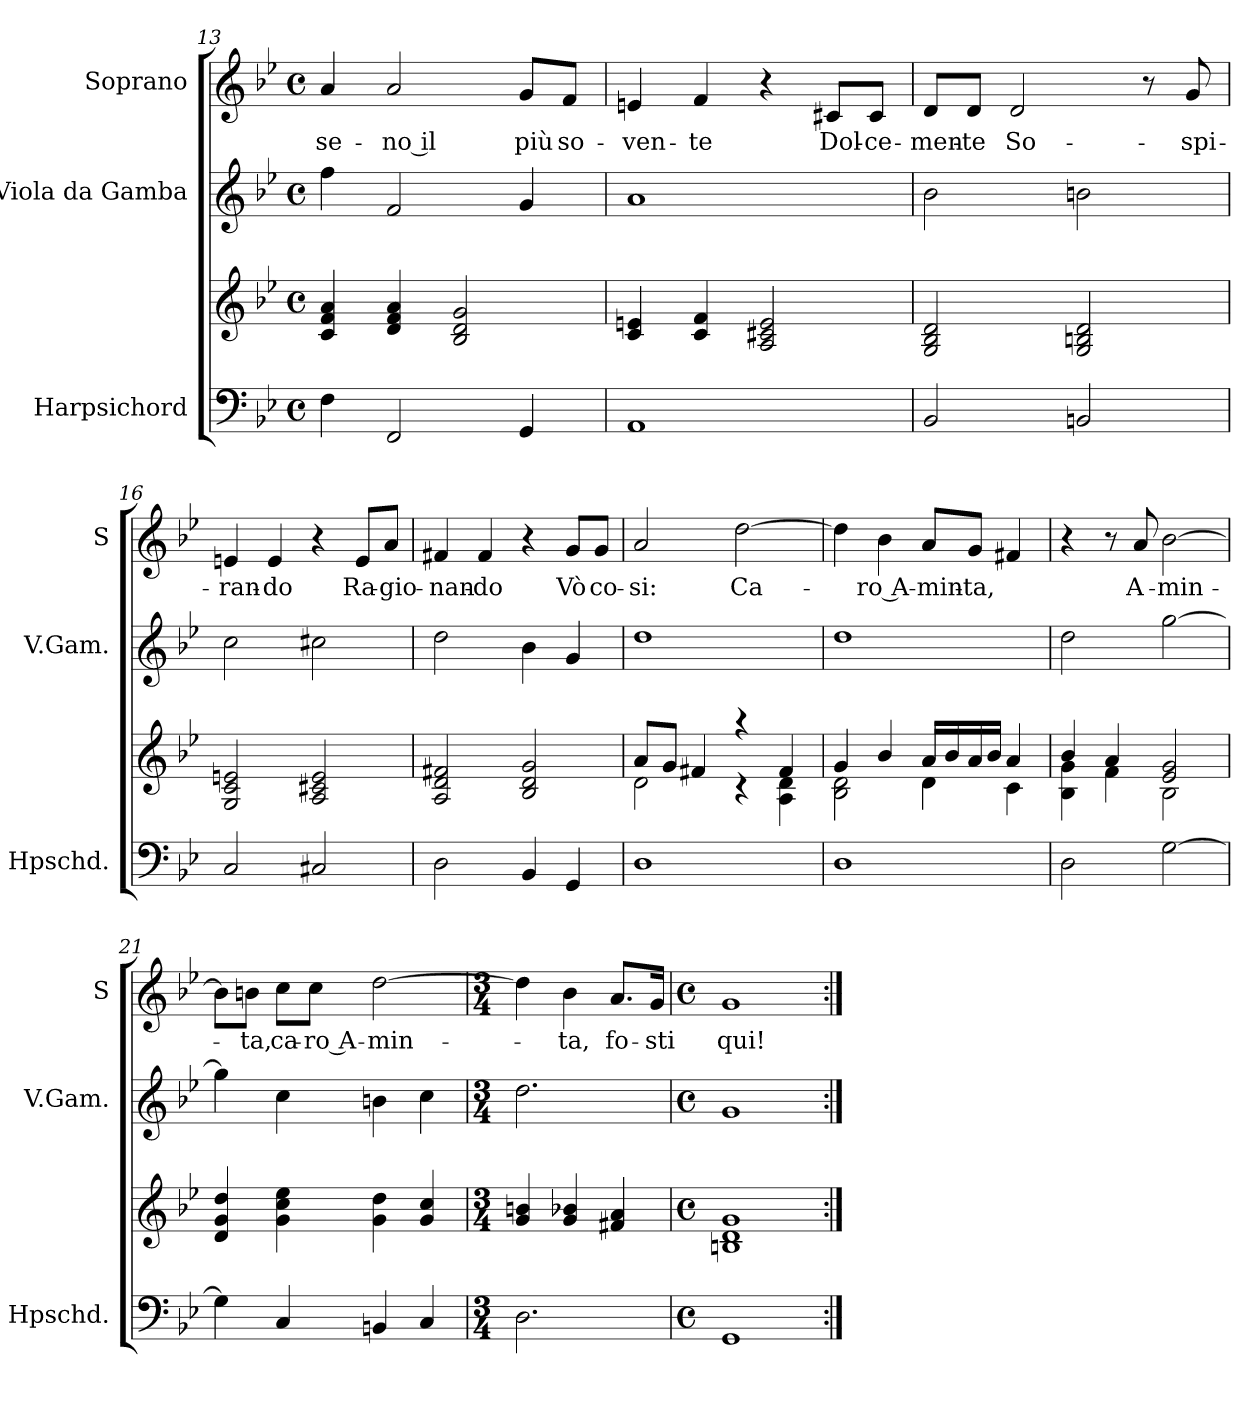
**kern	**kern	**kern	**kern	**text
*part3	*part3	*part2	*part1	*part1
*staff4	*staff3	*staff2	*staff1	*staff1
*I"Harpsichord	*	*I"Viola da Gamba	*I"Soprano	*
*I'Hpschd.	*	*I'V.Gam.	*I'S	*
*clefF4	*clefG2	*clefG2	*clefG2	*
*	*	*ITrd7c12	*	*
*k[b-e-]	*k[b-e-]	*k[b-e-]	*k[b-e-]	*
*B-:	*B-:	*B-:	*B-:	*
*M4/4	*M4/4	*M4/4	*M4/4	*
*met(c)	*met(c)	*met(c)	*met(c)	*
=13	=13	=13	=13	=13
!	!	!	!	!LO:LY:b
4F\	4c/ 4f/ 4a/	4f\	4a/	se-
!	!	!	!	!LO:LY:b
2FF/	4d/ 4f/ 4a/	2F/	2a/	-no il
.	2B-/ 2d/ 2g/	.	.	.
!	!	!	!	!LO:LY:b
4GG/	.	4G/	8g/L	più
!	!	!	!	!LO:LY:b
.	.	.	8f/J	so-
=14	=14	=14	=14	=14
!	!	!	!	!LO:LY:b
1AA	4c/ 4en/	1A	4en/	-ven-
!	!	!	!	!LO:LY:b
.	4c/ 4f/	.	4f/	-te
.	2A/ 2c#X/ 2e/	.	4r	.
!	!	!	!	!LO:LY:b
.	.	.	8c#X/L	Dol-
!	!	!	!	!LO:LY:b
.	.	.	8c#/J	-ce-
=15	=15	=15	=15	=15
!	!	!	!	!LO:LY:b
2BB-/	2G/ 2B-/ 2d/	2B-\	8d/L	-men-
!	!	!	!	!LO:LY:b
.	.	.	8d/J	-te
!	!	!	!	!LO:LY:b
.	.	.	2d/	So-
2BBn/	2G/ 2Bn/ 2d/	2Bn\	.	.
.	.	.	8r	.
!	!	!	!	!LO:LY:b
.	.	.	8g/	-spi-
=16	=16	=16	=16	=16
!	!	!	!	!LO:LY:b
2C/	2G/ 2c/ 2en/	2c\	4en/	-ran-
!	!	!	!	!LO:LY:b
.	.	.	4e/	-do
2C#X/	2A/ 2c#X/ 2e/	2c#X\	4r	.
!	!	!	!	!LO:LY:b
.	.	.	8e/L	Ra-
!	!	!	!	!LO:LY:b
.	.	.	8a/J	-gio-
!!LO:LB:g=z
=17	=17	=17	=17	=17
!	!	!	!	!LO:LY:b
2D\	2A/ 2d/ 2f#X/	2d\	4f#X/	-nan-
!	!	!	!	!LO:LY:b
.	.	.	4f#/	-do
4BB-/	2B-/ 2d/ 2g/	4B-\	4r	.
!	!	!	!	!LO:LY:b
4GG/	.	4G/	8g/L	Vò
!	!	!	!	!LO:LY:b
.	.	.	8g/J	co-
=18	=18	=18	=18	=18
*	*^	*	*	*
!	!	!	!	!	!LO:LY:b
1D	8a/L	2d\	1d	2a/	-si:
.	8g/J	.	.	.	.
.	4f#X/	.	.	.	.
!	!	!	!	!	!LO:LY:b
.	4raa	4rc	.	[2dd\	Ca-
.	4f#/	4A\ 4d\	.	.	.
=19	=19	=19	=19	=19	=19
1D	4g/	2B-\ 2d\	1d	4dd\]	.
!	!	!	!	!	!LO:LY:b
.	4b-/	.	.	4b-\	-ro A-
!	!	!	!	!	!LO:LY:b
.	16a/LL	4d\	.	8a/L	-min-
.	16b-/	.	.	.	.
!	!	!	!	!	!LO:LY:b
.	16a/	.	.	8g/J	-ta,
.	16b-/JJ	.	.	.	.
.	4a/	4c\	.	4f#X/	.
=20	=20	=20	=20	=20	=20
2D\	4b-/	4B-\ 4g\	2d\	4r	.
.	4a/	4f\	.	8r	.
!	!	!	!	!	!LO:LY:b
.	.	.	.	8a/	A-
!	!	!	!	!	!LO:LY:b
[2G\	2e-/ 2g/	2B-\	[2g\	[2b-\	-min-
*	*v	*v	*	*	*
=21	=21	=21	=21	=21
4G\]	4d/ 4g/ 4dd/	4g\]	8b-\L]	.
!	!	!	!	!LO:LY:b
.	.	.	8bn\J	-ta,
!	!	!	!	!LO:LY:b
4C/	4g\ 4cc\ 4ee-\	4c\	8cc\L	ca-
!	!	!	!	!LO:LY:b
.	.	.	8cc\J	-ro A-
!	!	!	!	!LO:LY:b
4BBn/	4g\ 4dd\	4Bn\	[2dd\	-min-
4C/	4g/ 4cc/	4c\	.	.
!!LO:LB:g=z
=22	=22	=22	=22	=22
*M3/4	*M3/4	*M3/4	*M3/4	*
2.D\	4g/ 4bn/	2.d\	4dd\]	.
!	!	!	!	!LO:LY:b
.	4g/ 4b-X/	.	4b-\	-ta,
!	!	!	!	!LO:LY:b
.	4f#X/ 4a/	.	8.a/L	fo-
!	!	!	!	!LO:LY:b
.	.	.	16g/Jk	-sti
=23	=23	=23	=23	=23
*M4/4	*M4/4	*M4/4	*M4/4	*
*met(c)	*met(c)	*met(c)	*met(c)	*
!	!	!	!	!LO:LY:b
1GG	1Bn 1d 1g	1G	1g	qui!
=:|!	=:|!	=:|!	=:|!	=:|!
*-	*-	*-	*-	*-
